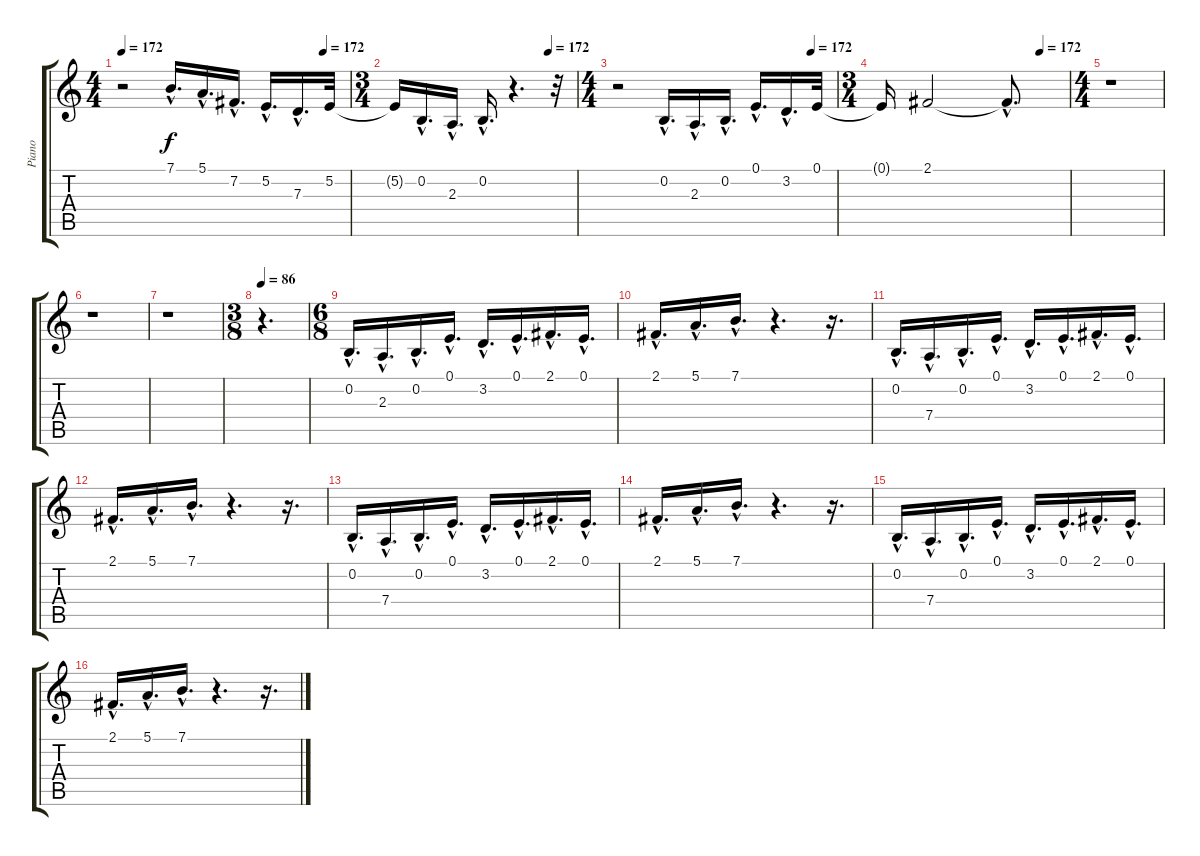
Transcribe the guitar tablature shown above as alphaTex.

\track ("Piano" "Piano") {instrument electricpiano2}
\staff {score tabs}
\tuning (E4 B3 G3 D3 A2 E2) {hide}
\ts (4 4)
\tempo 172
\tempo (172 0.8854166666666666)
\clef g2
\ks c
r.2{dy f} 7.1{hac}.16{d} 5.1{hac}.16{d} 7.2{hac}.16{d} 5.2{hac}.16{d} 7.3{hac}.16{d} 5.2.32 |
\ts (3 4)
\tempo (172 0.8472222222222222)
5.2{t}.16 0.2{hac}.16{d} 2.3{hac}.16{d} 0.2{hac}.16{d} r.4{d} r.32 |
\ts (4 4)
\tempo (172 0.8854166666666666)
r.2 0.2{hac}.16{d} 2.3{hac}.16{d} 0.2{hac}.16{d} 0.1{hac}.16{d} 3.2{hac}.16{d} 0.1.32 |
\ts (3 4)
\tempo (172 0.8472222222222222)
0.1{t}.16 2.1.2 2.1{hac t}.8{d} |
\ts (4 4)
r.1 |
r.1 |
r.1 |
\ts (3 8)
\tempo 86
r.4{d} |
\ts (6 8)
0.2{hac}.16{d} 2.3{hac}.16{d} 0.2{hac}.16{d} 0.1{hac}.16{d} 3.2{hac}.16{d} 0.1{hac}.16{d} 2.1{hac}.16{d} 0.1{hac}.16{d} |
2.1{hac}.16{d} 5.1{hac}.16{d} 7.1{hac}.16{d} r.4{d} r.16{d} |
0.2{hac}.16{d} 7.4{hac}.16{d} 0.2{hac}.16{d} 0.1{hac}.16{d} 3.2{hac}.16{d} 0.1{hac}.16{d} 2.1{hac}.16{d} 0.1{hac}.16{d} |
2.1{hac}.16{d} 5.1{hac}.16{d} 7.1{hac}.16{d} r.4{d} r.16{d} |
0.2{hac}.16{d} 7.4{hac}.16{d} 0.2{hac}.16{d} 0.1{hac}.16{d} 3.2{hac}.16{d} 0.1{hac}.16{d} 2.1{hac}.16{d} 0.1{hac}.16{d} |
2.1{hac}.16{d} 5.1{hac}.16{d} 7.1{hac}.16{d} r.4{d} r.16{d} |
0.2{hac}.16{d} 7.4{hac}.16{d} 0.2{hac}.16{d} 0.1{hac}.16{d} 3.2{hac}.16{d} 0.1{hac}.16{d} 2.1{hac}.16{d} 0.1{hac}.16{d} |
2.1{hac}.16{d} 5.1{hac}.16{d} 7.1{hac}.16{d} r.4{d} r.16{d}
